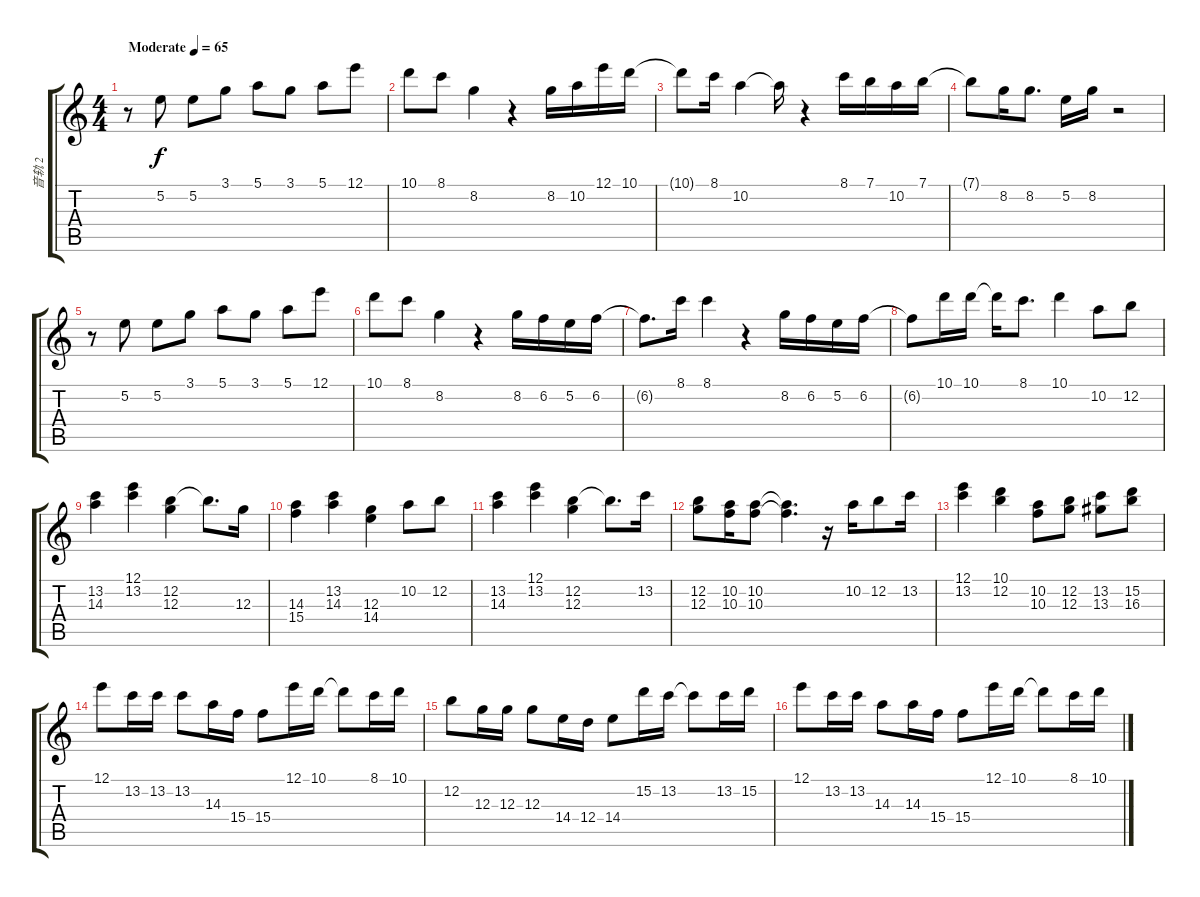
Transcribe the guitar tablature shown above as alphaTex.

\track ("音轨 2" "音轨 2") {instrument acousticguitarsteel}
\staff {score tabs}
\tuning (E4 B3 G3 D3 A2 E2) {hide}
\ts (4 4)
\tempo (65 "Moderate")
\clef g2
\ks c
r.8{dy f instrument acousticguitarsteel} 5.2.8 5.2.8 3.1.8 5.1.8 3.1.8 5.1.8 12.1.8 |
10.1.8 8.1.8 8.2.4 r.4 8.2.16 10.2.16 12.1.16 10.1.16 |
10.1{t}.8 8.1.16 10.2.4 10.2{t}.16 r.4 8.1.16 7.1.16 10.2.16 7.1.16 |
7.1{t}.8 8.2.16 8.2.8{d} 5.2.16 8.2.16 r.2 |
r.8 5.2.8 5.2.8 3.1.8 5.1.8 3.1.8 5.1.8 12.1.8 |
10.1.8 8.1.8 8.2.4 r.4 8.2.16 6.2.16 5.2.16 6.2.16 |
6.2{t}.8{d} 8.1.16 8.1.4 r.4 8.2.16 6.2.16 5.2.16 6.2.16 |
6.2{t}.8 10.1.16 10.1.16 10.1{t}.16 8.1.8{d} 10.1.4 10.2.8 12.2.8 |
(13.2 14.3).4 (12.1 13.2).4 (12.2 12.3).4 12.2{t}.8{d} 12.3.16 |
(14.3 15.4).4 (13.2 14.3).4 (12.3 14.4).4 10.2.8 12.2.8 |
(13.2 14.3).4{txt ""} (12.1 13.2).4 (12.2 12.3).4 12.2{t}.8{d} 13.2.16 |
(12.2 12.3).8 (10.2 10.3).16 (10.2 10.3).8 (10.2{t} 10.3{t}).4{d} r.16 10.2.16 12.2.8 13.2.16 |
(12.1 13.2).4 (10.1 12.2).4 (10.2 10.3).8 (12.2 12.3).8 (13.2 13.3).8 (15.2 16.3).8 |
12.1.8 13.2.16 13.2.16 13.2.8 14.3.16 15.4.16 15.4.8 12.1.16 10.1.16 10.1{t}.8 8.1.16 10.1.16 |
12.2.8 12.3.16 12.3.16 12.3.8 14.4.16 12.4.16 14.4.8 15.2.16 13.2.16 13.2{t}.8 13.2.16 15.2.16 |
12.1.8 13.2.16 13.2.16 14.3.8 14.3.16 15.4.16 15.4.8 12.1.16 10.1.16 10.1{t}.8 8.1.16 10.1.16
